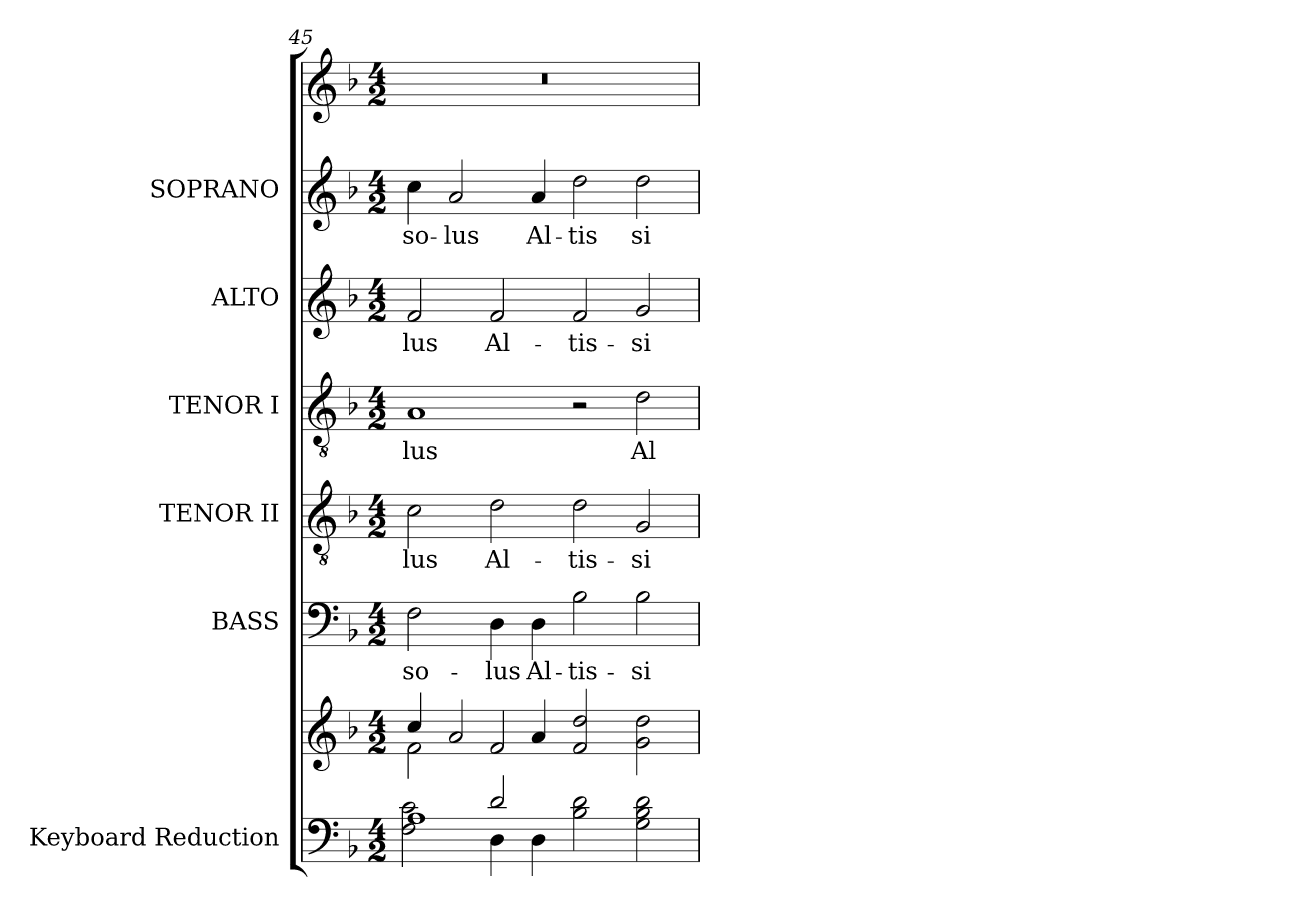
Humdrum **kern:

**kern	**kern	**kern	**text	**kern	**text	**kern	**text	**kern	**text	**kern	**text	**kern
*part7	*part7	*part6	*part6	*part5	*part5	*part4	*part4	*part3	*part3	*part2	*part2	*part1
*staff8	*staff7	*staff6	*staff6	*staff5	*staff5	*staff4	*staff4	*staff3	*staff3	*staff2	*staff2	*staff1
*I"Keyboard Reduction	*	*I"BASS	*	*I"TENOR II	*	*I"TENOR I	*	*I"ALTO	*	*I"SOPRANO	*	*
*I'Reduc.	*	*I'B.	*	*I'T. II	*	*I'T. I	*	*I'A.	*	*I'S.	*	*
*clefF4	*clefG2	*clefF4	*	*clefGv2	*	*clefGv2	*	*clefG2	*	*clefG2	*	*clefG2
*	*	*	*	*ITrd7c12	*	*ITrd7c12	*	*	*	*	*	*
*k[b-]	*k[b-]	*k[b-]	*	*k[b-]	*	*k[b-]	*	*k[b-]	*	*k[b-]	*	*k[b-]
*F:	*F:	*F:	*	*F:	*	*F:	*	*F:	*	*F:	*	*F:
*M4/2	*M4/2	*M4/2	*	*M4/2	*	*M4/2	*	*M4/2	*	*M4/2	*	*M4/2
=45	=45	=45	=45	=45	=45	=45	=45	=45	=45	=45	=45	=45
*^	*^	*	*	*	*	*	*	*	*	*	*	*
*	*^	*	*	*	*	*	*	*	*	*	*	*	*	*
!	!	!	!	!	!	!LO:LY:b:color=#000000	!	!	!	!	!	!	!	!	!
!	!	!	!	!	!	!	!	!LO:LY:b:color=#000000	!	!	!	!	!	!	!
!	!	!	!	!	!	!	!	!	!	!LO:LY:b:color=#000000	!	!	!	!	!
!	!	!	!	!	!	!	!	!	!	!	!	!LO:LY:b:color=#000000	!	!	!
!	!	!	!	!	!	!	!	!	!	!	!	!	!	!LO:LY:b:color=#000000	!LO:N:vis=1
1Ai	2ryy	2Fi\ 2ci	4cci/	2fi\	2Fi\	so-	2Ci\	-lus	1AAi	-lus	2fi/	-lus	4cci\	so-	0r
!	!	!	!	!	!	!	!	!	!	!	!	!	!	!LO:LY:b:color=#000000	!
.	.	.	2ai/	.	.	.	.	.	.	.	.	.	2ai/	-lus	.
!	!	!	!	!	!	!LO:LY:b:color=#000000	!	!	!	!	!	!	!	!	!
!	!	!	!	!	!	!	!	!LO:LY:b:color=#000000	!	!	!	!	!	!	!
!	!	!	!	!	!	!	!	!	!	!	!	!LO:LY:b:color=#000000	!	!	!
.	4Di\	2di/	.	2fi/	4Di\	-lus	2Di\	Al-	.	.	2fi/	Al-	.	.	.
!	!	!	!	!	!	!LO:LY:b:color=#000000	!	!	!	!	!	!	!	!	!
!	!	!	!	!	!	!	!	!	!	!	!	!	!	!LO:LY:b:color=#000000	!
.	4Di\	.	4ai/	.	4Di\	Al-	.	.	.	.	.	.	4ai/	Al-	.
!	!	!	!	!	!	!LO:LY:b:color=#000000	!	!	!	!	!	!	!	!	!
!	!	!	!	!	!	!	!	!LO:LY:b:color=#000000	!	!	!	!	!	!	!
!	!	!	!	!	!	!	!	!	!	!	!	!LO:LY:b:color=#000000	!	!	!
!	!	!	!	!	!	!	!	!	!	!	!	!	!	!LO:LY:b:color=#000000	!
2B-i\ 2di	1ryy	1ryy	2fi/ 2ddi	1ryy	2B-i\	-tis-	2Di\	-tis-	2r	.	2fi/	-tis-	2ddi\	-tis	.
!	!	!	!	!	!	!LO:LY:b:color=#000000	!	!	!	!	!	!	!	!	!
!	!	!	!	!	!	!	!	!LO:LY:b:color=#000000	!	!	!	!	!	!	!
!	!	!	!	!	!	!	!	!	!	!LO:LY:b:color=#000000	!	!	!	!	!
!	!	!	!	!	!	!	!	!	!	!	!	!LO:LY:b:color=#000000	!	!	!
!	!	!	!	!	!	!	!	!	!	!	!	!	!	!LO:LY:b:color=#000000	!
2Gi\ 2B-i 2di	.	.	2gi\ 2ddi	.	2B-i\	-si-	2GGi/	-si-	2Di\	Al-	2gi/	-si-	2ddi\	si-	.
*v	*v	*v	*	*	*	*	*	*	*	*	*	*	*	*	*
*	*v	*v	*	*	*	*	*	*	*	*	*	*	*
=	=	=	=	=	=	=	=	=	=	=	=	=
*-	*-	*-	*-	*-	*-	*-	*-	*-	*-	*-	*-	*-
